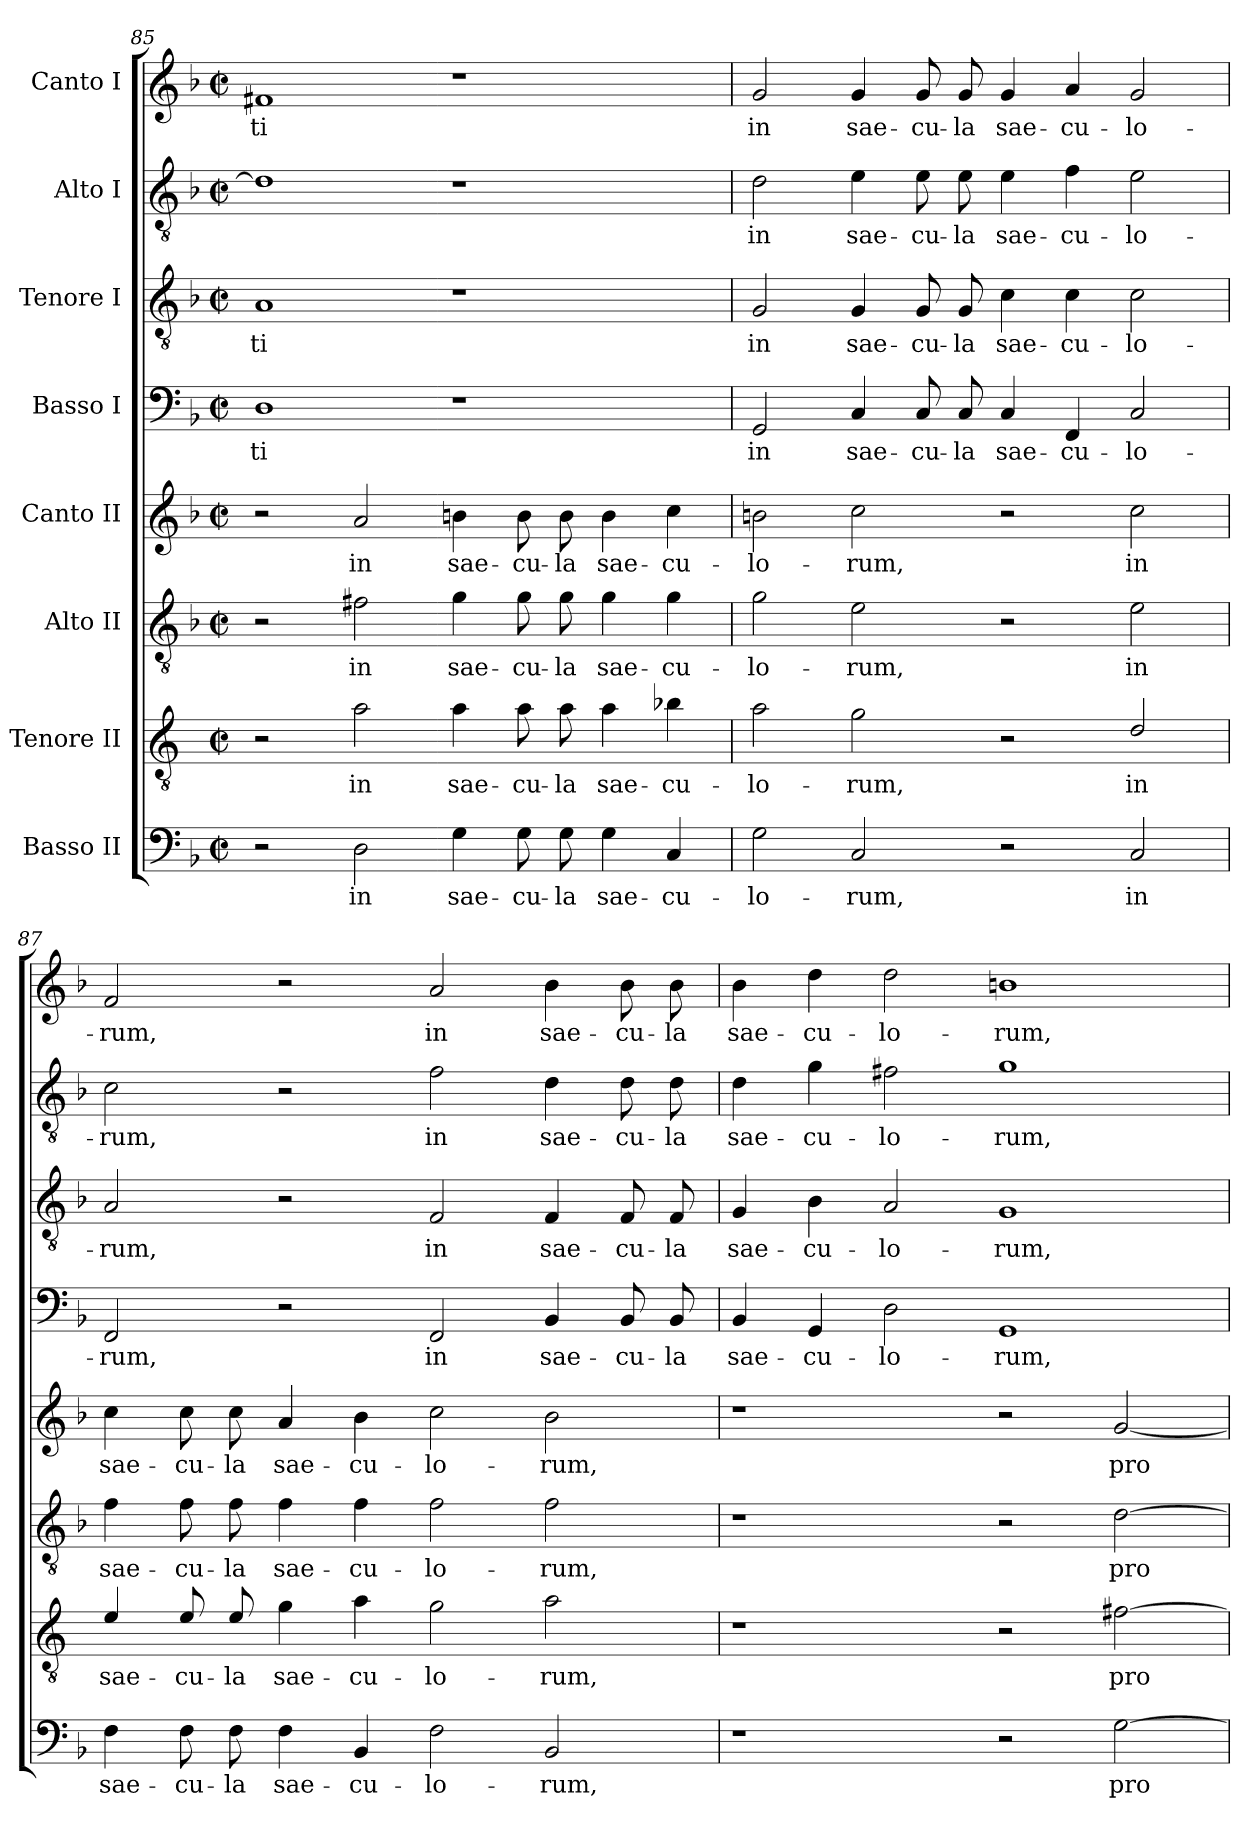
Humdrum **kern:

**kern	**text	**kern	**text	**kern	**text	**kern	**text	**kern	**text	**kern	**text	**kern	**text	**kern	**text
*part8	*part8	*part7	*part7	*part6	*part6	*part5	*part5	*part4	*part4	*part3	*part3	*part2	*part2	*part1	*part1
*staff8	*staff8	*staff7	*staff7	*staff6	*staff6	*staff5	*staff5	*staff4	*staff4	*staff3	*staff3	*staff2	*staff2	*staff1	*staff1
*I"Basso II	*	*I"Tenore II	*	*I"Alto II	*	*I"Canto II	*	*I"Basso I	*	*I"Tenore I	*	*I"Alto I	*	*I"Canto I	*
*clefF4	*	*clefGv2	*	*clefGv2	*	*clefG2	*	*clefF4	*	*clefGv2	*	*clefGv2	*	*clefG2	*
*	*	*ITrd4c7	*	*	*	*	*	*	*	*	*	*	*	*	*
*k[b-]	*	*k[b-]	*	*k[b-]	*	*k[b-]	*	*k[b-]	*	*k[b-]	*	*k[b-]	*	*k[b-]	*
*d:	*	*d:	*	*d:	*	*d:	*	*d:	*	*d:	*	*d:	*	*d:	*
*M2/2	*	*M2/2	*	*M2/2	*	*M2/2	*	*M2/2	*	*M2/2	*	*M2/2	*	*M2/2	*
*met(c|)	*	*met(c|)	*	*met(c|)	*	*met(c|)	*	*met(c|)	*	*met(c|)	*	*met(c|)	*	*met(c|)	*
=85	=85	=85	=85	=85	=85	=85	=85	=85	=85	=85	=85	=85	=85	=85	=85
!	!	!	!	!	!	!	!	!	!LO:LY:b	!	!LO:LY:b	!	!	!	!LO:LY:b
2r	.	2r	.	2r	.	2r	.	1D	-ti	1A	-ti	1d]	.	1f#X	-ti
!	!LO:LY:b	!	!LO:LY:b	!	!LO:LY:b	!	!LO:LY:b	!	!	!	!	!	!	!	!
2D\	in	2d\	in	2f#X\	in	2a/	in	.	.	.	.	.	.	.	.
!	!LO:LY:b	!	!LO:LY:b	!	!LO:LY:b	!	!LO:LY:b	!	!	!	!	!	!	!	!
4G\	sae-	4d\	sae-	4g\	sae-	4bn\	sae-	1r	.	1r	.	1r	.	1r	.
!	!LO:LY:b	!	!LO:LY:b	!	!LO:LY:b	!	!LO:LY:b	!	!	!	!	!	!	!	!
8G\	-cu-	8d\	-cu-	8g\	-cu-	8b\	-cu-	.	.	.	.	.	.	.	.
!	!LO:LY:b	!	!LO:LY:b	!	!LO:LY:b	!	!LO:LY:b	!	!	!	!	!	!	!	!
8G\	-la	8d\	-la	8g\	-la	8b\	-la	.	.	.	.	.	.	.	.
!	!LO:LY:b	!	!LO:LY:b	!	!LO:LY:b	!	!LO:LY:b	!	!	!	!	!	!	!	!
4G\	sae-	4d\	sae-	4g\	sae-	4b\	sae-	.	.	.	.	.	.	.	.
!	!LO:LY:b	!	!LO:LY:b	!	!LO:LY:b	!	!LO:LY:b	!	!	!	!	!	!	!	!
4C/	-cu-	4e-X\	-cu-	4g\	-cu-	4cc\	-cu-	.	.	.	.	.	.	.	.
!!LO:PB:g=z
=86	=86	=86	=86	=86	=86	=86	=86	=86	=86	=86	=86	=86	=86	=86	=86
!	!LO:LY:b	!	!LO:LY:b	!	!LO:LY:b	!	!LO:LY:b	!	!LO:LY:b	!	!LO:LY:b	!	!LO:LY:b	!	!LO:LY:b
2G\	-lo-	2d\	-lo-	2g\	-lo-	2bn\	-lo-	2GG/	in	2G/	in	2d\	in	2g/	in
!	!LO:LY:b	!	!LO:LY:b	!	!LO:LY:b	!	!LO:LY:b	!	!LO:LY:b	!	!LO:LY:b	!	!LO:LY:b	!	!LO:LY:b
2C/	-rum,	2c\	-rum,	2e\	-rum,	2cc\	-rum,	4C/	sae-	4G/	sae-	4e\	sae-	4g/	sae-
!	!	!	!	!	!	!	!	!	!LO:LY:b	!	!LO:LY:b	!	!LO:LY:b	!	!LO:LY:b
.	.	.	.	.	.	.	.	8C/	-cu-	8G/	-cu-	8e\	-cu-	8g/	-cu-
!	!	!	!	!	!	!	!	!	!LO:LY:b	!	!LO:LY:b	!	!LO:LY:b	!	!LO:LY:b
.	.	.	.	.	.	.	.	8C/	-la	8G/	-la	8e\	-la	8g/	-la
!	!	!	!	!	!	!	!	!	!LO:LY:b	!	!LO:LY:b	!	!LO:LY:b	!	!LO:LY:b
2r	.	2r	.	2r	.	2r	.	4C/	sae-	4c\	sae-	4e\	sae-	4g/	sae-
!	!	!	!	!	!	!	!	!	!LO:LY:b	!	!LO:LY:b	!	!LO:LY:b	!	!LO:LY:b
.	.	.	.	.	.	.	.	4FF/	-cu-	4c\	-cu-	4f\	-cu-	4a/	-cu-
!	!LO:LY:b	!	!LO:LY:b	!	!LO:LY:b	!	!LO:LY:b	!	!LO:LY:b	!	!LO:LY:b	!	!LO:LY:b	!	!LO:LY:b
2C/	in	2G/	in	2e\	in	2cc\	in	2C/	-lo-	2c\	-lo-	2e\	-lo-	2g/	-lo-
=87	=87	=87	=87	=87	=87	=87	=87	=87	=87	=87	=87	=87	=87	=87	=87
!	!LO:LY:b	!	!LO:LY:b	!	!LO:LY:b	!	!LO:LY:b	!	!LO:LY:b	!	!LO:LY:b	!	!LO:LY:b	!	!LO:LY:b
4F\	sae-	4A/	sae-	4f\	sae-	4cc\	sae-	2FF/	-rum,	2A/	-rum,	2c\	-rum,	2f/	-rum,
!	!LO:LY:b	!	!LO:LY:b	!	!LO:LY:b	!	!LO:LY:b	!	!	!	!	!	!	!	!
8F\	-cu-	8A/	-cu-	8f\	-cu-	8cc\	-cu-	.	.	.	.	.	.	.	.
!	!LO:LY:b	!	!LO:LY:b	!	!LO:LY:b	!	!LO:LY:b	!	!	!	!	!	!	!	!
8F\	-la	8A/	-la	8f\	-la	8cc\	-la	.	.	.	.	.	.	.	.
!	!LO:LY:b	!	!LO:LY:b	!	!LO:LY:b	!	!LO:LY:b	!	!	!	!	!	!	!	!
4F\	sae-	4c\	sae-	4f\	sae-	4a/	sae-	2r	.	2r	.	2r	.	2r	.
!	!LO:LY:b	!	!LO:LY:b	!	!LO:LY:b	!	!LO:LY:b	!	!	!	!	!	!	!	!
4BB-/	-cu-	4d\	-cu-	4f\	-cu-	4b-\	-cu-	.	.	.	.	.	.	.	.
!	!LO:LY:b	!	!LO:LY:b	!	!LO:LY:b	!	!LO:LY:b	!	!LO:LY:b	!	!LO:LY:b	!	!LO:LY:b	!	!LO:LY:b
2F\	-lo-	2c\	-lo-	2f\	-lo-	2cc\	-lo-	2FF/	in	2F/	in	2f\	in	2a/	in
!	!LO:LY:b	!	!LO:LY:b	!	!LO:LY:b	!	!LO:LY:b	!	!LO:LY:b	!	!LO:LY:b	!	!LO:LY:b	!	!LO:LY:b
2BB-/	-rum,	2d\	-rum,	2f\	-rum,	2b-\	-rum,	4BB-/	sae-	4F/	sae-	4d\	sae-	4b-\	sae-
!	!	!	!	!	!	!	!	!	!LO:LY:b	!	!LO:LY:b	!	!LO:LY:b	!	!LO:LY:b
.	.	.	.	.	.	.	.	8BB-/	-cu-	8F/	-cu-	8d\	-cu-	8b-\	-cu-
!	!	!	!	!	!	!	!	!	!LO:LY:b	!	!LO:LY:b	!	!LO:LY:b	!	!LO:LY:b
.	.	.	.	.	.	.	.	8BB-/	-la	8F/	-la	8d\	-la	8b-\	-la
=88	=88	=88	=88	=88	=88	=88	=88	=88	=88	=88	=88	=88	=88	=88	=88
!	!	!	!	!	!	!	!	!	!LO:LY:b	!	!LO:LY:b	!	!LO:LY:b	!	!LO:LY:b
1r	.	1r	.	1r	.	1r	.	4BB-/	sae-	4G/	sae-	4d\	sae-	4b-\	sae-
!	!	!	!	!	!	!	!	!	!LO:LY:b	!	!LO:LY:b	!	!LO:LY:b	!	!LO:LY:b
.	.	.	.	.	.	.	.	4GG/	-cu-	4B-\	-cu-	4g\	-cu-	4dd\	-cu-
!	!	!	!	!	!	!	!	!	!LO:LY:b	!	!LO:LY:b	!	!LO:LY:b	!	!LO:LY:b
.	.	.	.	.	.	.	.	2D\	-lo-	2A/	-lo-	2f#X\	-lo-	2dd\	-lo-
!	!	!	!	!	!	!	!	!	!LO:LY:b	!	!LO:LY:b	!	!LO:LY:b	!	!LO:LY:b
2r	.	2r	.	2r	.	2r	.	1GG	-rum,	1G	-rum,	1g	-rum,	1bn	-rum,
!	!LO:LY:b	!	!LO:LY:b	!	!LO:LY:b	!	!LO:LY:b	!	!	!	!	!	!	!	!
[2G\	pro-	[2Bn\	pro-	[2d\	pro-	[2g/	pro-	.	.	.	.	.	.	.	.
=	=	=	=	=	=	=	=	=	=	=	=	=	=	=	=
*-	*-	*-	*-	*-	*-	*-	*-	*-	*-	*-	*-	*-	*-	*-	*-
